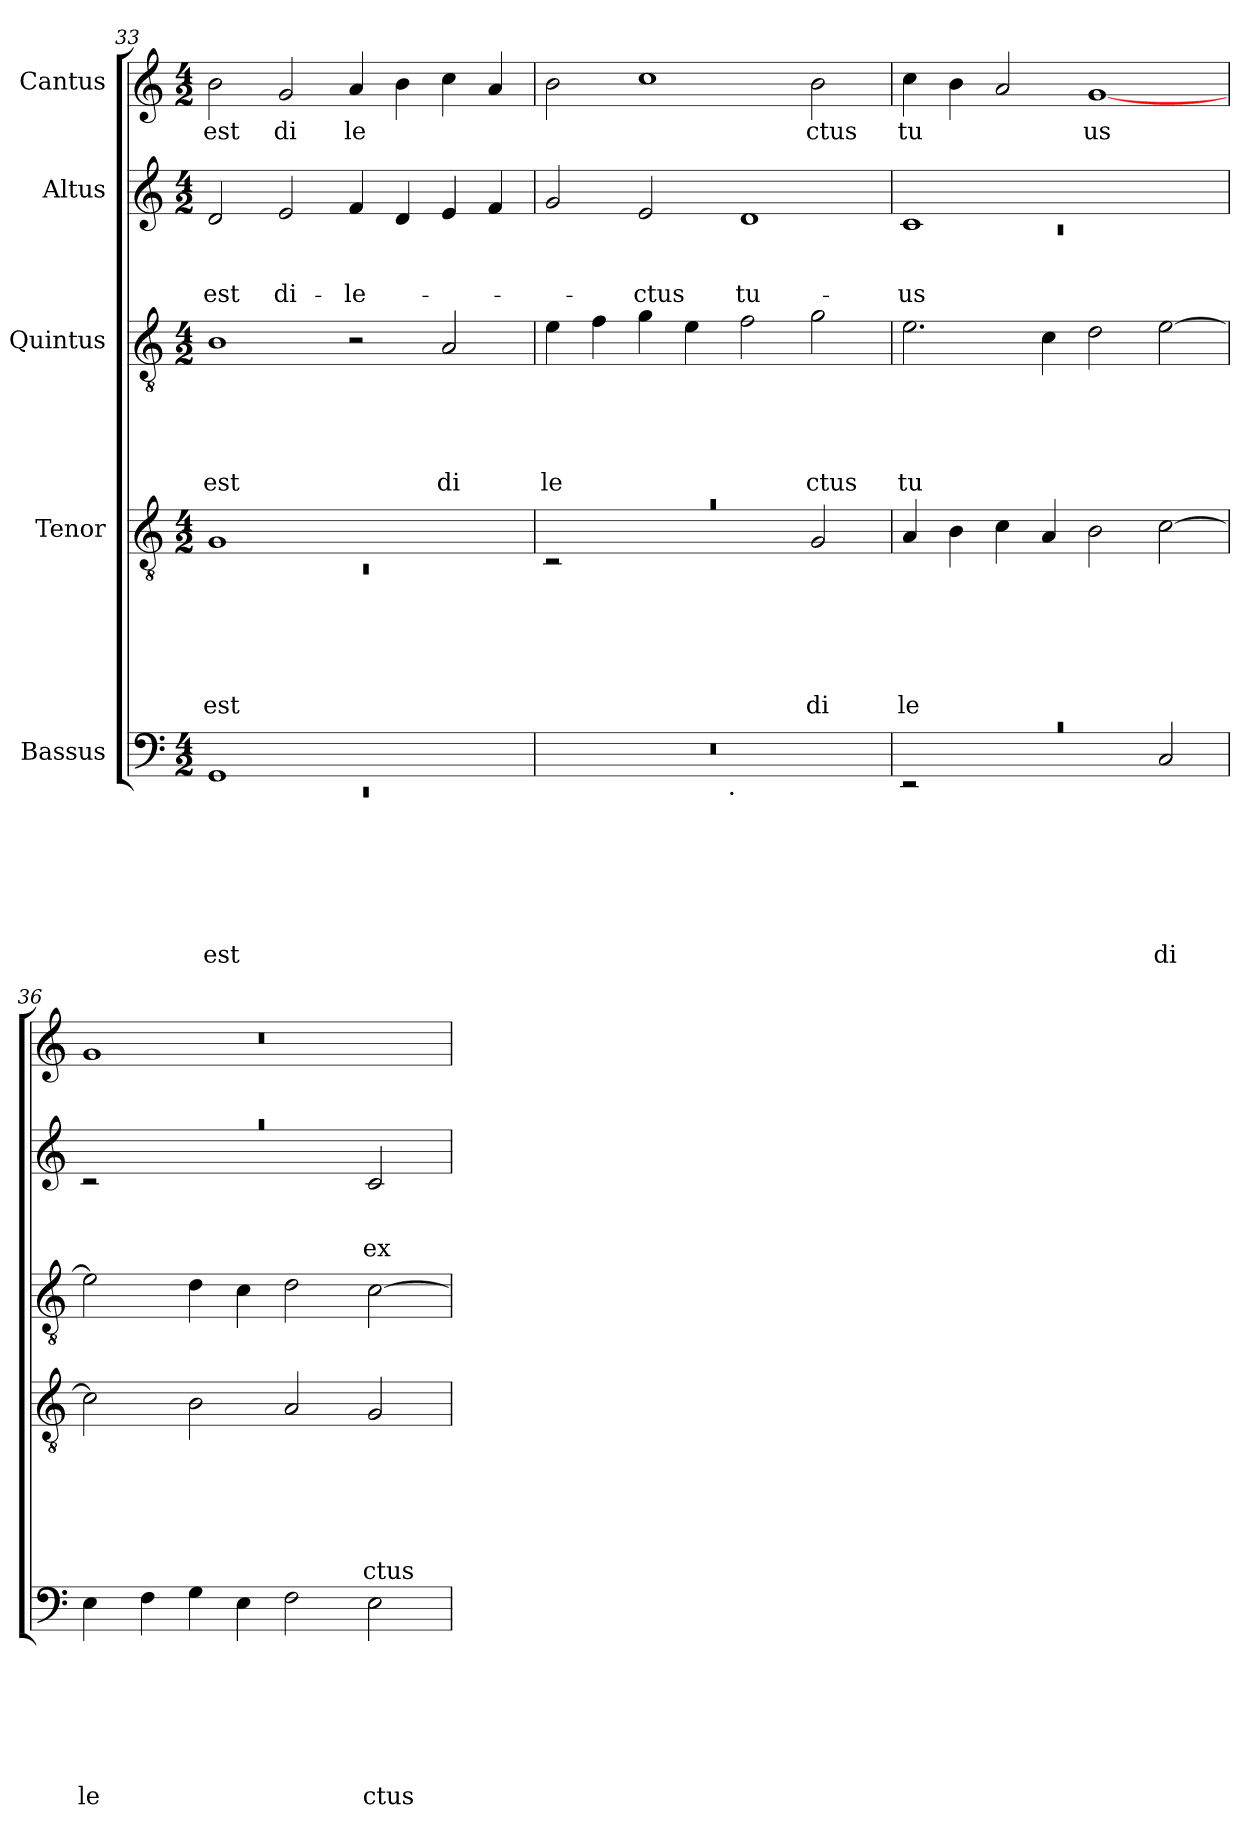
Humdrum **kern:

**kern	**text	**text	**text	**text	**text	**text	**text	**kern	**text	**text	**text	**text	**text	**text	**kern	**text	**text	**text	**text	**text	**kern	**text	**text	**text	**kern	**text
*part5	*part5	*part5	*part5	*part5	*part5	*part5	*part5	*part4	*part4	*part4	*part4	*part4	*part4	*part4	*part3	*part3	*part3	*part3	*part3	*part3	*part2	*part2	*part2	*part2	*part1	*part1
*staff5	*staff5	*staff5	*staff5	*staff5	*staff5	*staff5	*staff5	*staff4	*staff4	*staff4	*staff4	*staff4	*staff4	*staff4	*staff3	*staff3	*staff3	*staff3	*staff3	*staff3	*staff2	*staff2	*staff2	*staff2	*staff1	*staff1
*I"Bassus	*	*	*	*	*	*	*	*I"Tenor	*	*	*	*	*	*	*I"Quintus	*	*	*	*	*	*I"Altus	*	*	*	*I"Cantus	*
*clefF4	*	*	*	*	*	*	*	*clefGv2	*	*	*	*	*	*	*clefGv2	*	*	*	*	*	*clefG2	*	*	*	*clefG2	*
*k[]	*	*	*	*	*	*	*	*k[]	*	*	*	*	*	*	*k[]	*	*	*	*	*	*k[]	*	*	*	*k[]	*
*C:	*	*	*	*	*	*	*	*C:	*	*	*	*	*	*	*C:	*	*	*	*	*	*C:	*	*	*	*C:	*
*M4/2	*	*	*	*	*	*	*	*M4/2	*	*	*	*	*	*	*M4/2	*	*	*	*	*	*M4/2	*	*	*	*M4/2	*
=33	=33	=33	=33	=33	=33	=33	=33	=33	=33	=33	=33	=33	=33	=33	=33	=33	=33	=33	=33	=33	=33	=33	=33	=33	=33	=33
*^	*	*	*	*	*	*	*	*^	*	*	*	*	*	*	*	*	*	*	*	*	*	*	*	*	*	*
!	!LO:N:vis=1	!	!	!	!	!	!	!LO:LY:b	!	!LO:N:vis=1	!	!	!	!	!	!LO:LY:b	!	!	!	!	!	!LO:LY:b	!	!	!	!LO:LY:b	!	!LO:LY:b
1GG	0rEE	.	.	.	.	.	.	est	1G	0rC	.	.	.	.	.	est	1B	.	.	.	.	est	2d/	.	.	est	2b\	est
!	!	!	!	!	!	!	!	!	!	!	!	!	!	!	!	!	!	!	!	!	!	!	!	!	!	!LO:LY:b	!	!LO:LY:b
.	.	.	.	.	.	.	.	.	.	.	.	.	.	.	.	.	.	.	.	.	.	.	2e/	.	.	di-	2g/	di
!	!	!	!	!	!	!	!	!	!	!	!	!	!	!	!	!	!	!	!	!	!	!	!	!	!	!LO:LY:b	!	!LO:LY:b
1ryy	.	.	.	.	.	.	.	.	1ryy	.	.	.	.	.	.	.	2r	.	.	.	.	.	4f/	.	.	-le-	4a/	le
.	.	.	.	.	.	.	.	.	.	.	.	.	.	.	.	.	.	.	.	.	.	.	4d/	.	.	.	4b\	.
!	!	!	!	!	!	!	!	!	!	!	!	!	!	!	!	!	!	!	!	!	!	!LO:LY:b	!	!	!	!	!	!
.	.	.	.	.	.	.	.	.	.	.	.	.	.	.	.	.	2A/	.	.	.	.	di	4e/	.	.	.	4cc\	.
.	.	.	.	.	.	.	.	.	.	.	.	.	.	.	.	.	.	.	.	.	.	.	4f/	.	.	.	4a/	.
=34	=34	=34	=34	=34	=34	=34	=34	=34	=34	=34	=34	=34	=34	=34	=34	=34	=34	=34	=34	=34	=34	=34	=34	=34	=34	=34	=34	=34
!	!	!	!	!	!	!	!	!	!LO:N:vis=1	!	!	!	!	!	!	!	!	!	!	!	!	!LO:LY:b	!	!	!	!	!	!
0r	2ryy	.	.	.	.	.	.	.	0ra	2rC	.	.	.	.	.	.	4e\	.	.	.	.	le	2g/	.	.	.	2b\	.
.	.	.	.	.	.	.	.	.	.	.	.	.	.	.	.	.	4f\	.	.	.	.	.	.	.	.	.	.	.
!	!	!	!	!	!	!	!	!	!	!	!	!	!	!	!	!	!	!	!	!	!	!	!	!	!	!LO:LY:b	!	!
.	4...ryy	.	.	.	.	.	.	.	.	1ryy	.	.	.	.	.	.	4g\	.	.	.	.	.	2e/	.	.	-ctus	1cc	.
.	.	.	.	.	.	.	.	.	.	.	.	.	.	.	.	.	4e\	.	.	.	.	.	.	.	.	.	.	.
!	!LO:TX:b:t=.	!	!	!	!	!	!	!	!	!	!	!	!	!	!	!	!	!	!	!	!	!	!	!	!	!	!	!
.	1ryy	.	.	.	.	.	.	.	.	.	.	.	.	.	.	.	.	.	.	.	.	.	.	.	.	.	.	.
!	!	!	!	!	!	!	!	!	!	!	!	!	!	!	!	!	!	!	!	!	!	!	!	!	!	!LO:LY:b	!	!
.	.	.	.	.	.	.	.	.	.	.	.	.	.	.	.	.	2f\	.	.	.	.	.	1d	.	.	tu-	.	.
!	!	!	!	!	!	!	!	!	!	!	!	!	!	!	!	!LO:LY:b	!	!	!	!	!	!LO:LY:b	!	!	!	!	!	!LO:LY:b
.	.	.	.	.	.	.	.	.	.	2G/	.	.	.	.	.	di	2g\	.	.	.	.	ctus	.	.	.	.	2b\	ctus
.	32ryy	.	.	.	.	.	.	.	.	.	.	.	.	.	.	.	.	.	.	.	.	.	.	.	.	.	.	.
=35	=35	=35	=35	=35	=35	=35	=35	=35	=35	=35	=35	=35	=35	=35	=35	=35	=35	=35	=35	=35	=35	=35	=35	=35	=35	=35	=35	=35
*	*	*	*	*	*	*	*	*	*	*	*	*	*	*	*	*	*	*	*	*	*	*	*^	*	*	*	*	*
!LO:N:vis=1	!	!	!	!	!	!	!	!	!	!	!	!	!	!	!	!LO:LY:b	!	!	!	!	!	!LO:LY:b	!	!LO:N:vis=1	!	!	!LO:LY:b	!	!LO:LY:b
*	*	*	*	*	*	*	*	*	*v	*v	*	*	*	*	*	*	*	*	*	*	*	*	*	*	*	*	*	*	*
0rc	2rEE	.	.	.	.	.	.	.	4A/	.	.	.	.	.	le	2.e\	.	.	.	.	tu	1c	0rc	.	.	-us	4cc\	tu
.	.	.	.	.	.	.	.	.	4B\	.	.	.	.	.	.	.	.	.	.	.	.	.	.	.	.	.	4b\	.
.	1ryy	.	.	.	.	.	.	.	4c\	.	.	.	.	.	.	.	.	.	.	.	.	.	.	.	.	.	2a/	.
.	.	.	.	.	.	.	.	.	4A/	.	.	.	.	.	.	4c\	.	.	.	.	.	.	.	.	.	.	.	.
!	!	!	!	!	!	!	!	!	!	!	!	!	!	!	!	!	!	!	!	!	!	!	!	!	!	!	!	!LO:LY:b
.	.	.	.	.	.	.	.	.	2B\	.	.	.	.	.	.	2d\	.	.	.	.	.	1ryy	.	.	.	.	[<1g	us
!	!	!	!	!	!	!	!	!LO:LY:b	!	!	!	!	!	!	!	!	!	!	!	!	!	!	!	!	!	!	!	!
.	2C/	.	.	.	.	.	.	di-	[<2c\	.	.	.	.	.	.	[<2e\	.	.	.	.	.	.	.	.	.	.	.	.
!!LO:LB:g=z
=36	=36	=36	=36	=36	=36	=36	=36	=36	=36	=36	=36	=36	=36	=36	=36	=36	=36	=36	=36	=36	=36	=36	=36	=36	=36	=36	=36	=36
*	*	*	*	*	*	*	*	*	*	*	*	*	*	*	*	*	*	*	*	*	*	*	*	*	*	*	*^	*
*	*	*	*	*	*	*	*	*	*	*	*	*	*	*	*	*	*	*	*	*	*	*	*	*	*	*	*	*^	*
!	!	!	!	!	!	!	!	!LO:LY:b	!	!	!	!	!	!	!	!	!	!	!	!	!	!LO:N:vis=1	!	!	!	!	!	!	!LO:N:vis=1	!
*v	*v	*	*	*	*	*	*	*	*	*	*	*	*	*	*	*	*	*	*	*	*	*	*	*	*	*	*	*	*	*
4E\	.	.	.	.	.	.	-le	2c\]	.	.	.	.	.	.	2e\]	.	.	.	.	.	0raa	2rc	.	.	.	32ryy	1g	0r	.
.	.	.	.	.	.	.	.	.	.	.	.	.	.	.	.	.	.	.	.	.	.	.	.	.	.	1ryy	.	.	.
4F\	.	.	.	.	.	.	.	.	.	.	.	.	.	.	.	.	.	.	.	.	.	.	.	.	.	.	.	.	.
4G\	.	.	.	.	.	.	.	2B\	.	.	.	.	.	.	4d\	.	.	.	.	.	.	1ryy	.	.	.	.	.	.	.
4E\	.	.	.	.	.	.	.	.	.	.	.	.	.	.	4c\	.	.	.	.	.	.	.	.	.	.	.	.	.	.
2F\	.	.	.	.	.	.	.	2A/	.	.	.	.	.	.	2d\	.	.	.	.	.	.	.	.	.	.	.	1ryy	.	.
.	.	.	.	.	.	.	.	.	.	.	.	.	.	.	.	.	.	.	.	.	.	.	.	.	.	2ryy	.	.	.
!	!	!	!	!	!	!	!LO:LY:b	!	!	!	!	!	!	!LO:LY:b	!	!	!	!	!	!	!	!	!	!	!LO:LY:b	!	!	!	!
2E\	.	.	.	.	.	.	ctus	2G/	.	.	.	.	.	ctus	[>2c\	.	.	.	.	.	.	2c/	.	.	ex	.	.	.	.
.	.	.	.	.	.	.	.	.	.	.	.	.	.	.	.	.	.	.	.	.	.	.	.	.	.	4...ryy	.	.	.
*	*	*	*	*	*	*	*	*	*	*	*	*	*	*	*	*	*	*	*	*	*v	*v	*	*	*	*	*	*	*
*	*	*	*	*	*	*	*	*	*	*	*	*	*	*	*	*	*	*	*	*	*	*	*	*	*v	*v	*v	*
=	=	=	=	=	=	=	=	=	=	=	=	=	=	=	=	=	=	=	=	=	=	=	=	=	=	=
*-	*-	*-	*-	*-	*-	*-	*-	*-	*-	*-	*-	*-	*-	*-	*-	*-	*-	*-	*-	*-	*-	*-	*-	*-	*-	*-
